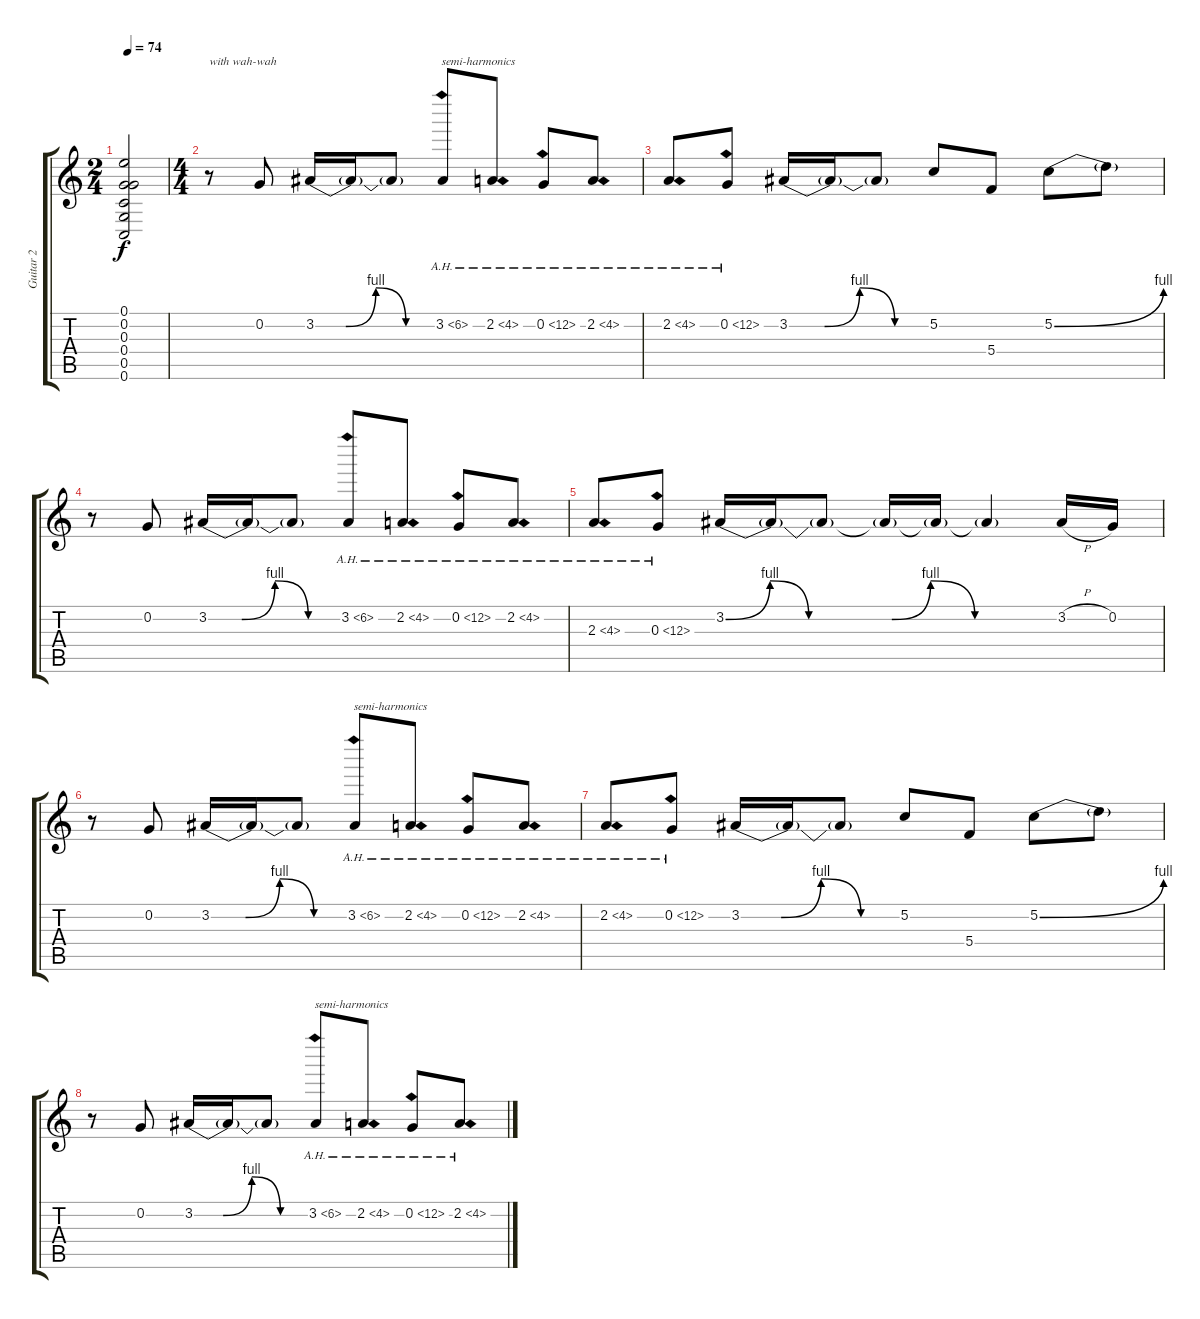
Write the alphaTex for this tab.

\track ("Guitar 2" "Guitar 2") {instrument overdrivenguitar}
\staff {score tabs}
\tuning (E4 G3 G3 C3 G2 C2) {hide}
\ts (2 4)
\tempo 74
\clef g2
\ks c
(0.1{t} 0.2{t} 0.3{t} 0.4{t} 0.5{t} 0.6{t}).2{dy f} |
\ts (4 4)
r.8{txt "with wah-wah"} 0.2.8{volume 12} 3.2{be (custom 0 0 15 0 30 4 45 0 60 0)}.16 3.2{t}.16 3.2{t}.8 3.2{ah 3}.8{txt "semi-harmonics"} 2.2{ah 2}.8 0.2{ah 12}.8 2.2{ah 2}.8 |
2.2{ah 2}.8 0.2{ah 12}.8 3.2{be (custom 0 0 15 0 30 4 45 0 60 0)}.16 3.2{t}.16 3.2{t}.8 5.2.8 5.4.8 5.2{be (bend 0 0 60 4)}.8 5.2{t}.8 |
r.8 0.2.8{volume 12} 3.2{be (custom 0 0 15 0 30 4 45 0 60 0)}.16 3.2{t}.16 3.2{t}.8 3.2{ah 3}.8 2.2{ah 2}.8 0.2{ah 12}.8 2.2{ah 2}.8 |
2.3{ah 2}.8 0.3{ah 12}.8 3.2{be (custom 0 0 8 4 15 0 30 0 37 4 45 0 60 0)}.16 3.2{t}.16 3.2{t}.8 3.2{t}.16 3.2{t}.16 3.2{t}.4 3.2{h}.16 0.2.16 |
r.8 0.2.8{volume 12} 3.2{be (custom 0 0 15 0 30 4 45 0 60 0)}.16 3.2{t}.16 3.2{t}.8 3.2{ah 3}.8{txt "semi-harmonics"} 2.2{ah 2}.8 0.2{ah 12}.8 2.2{ah 2}.8 |
2.2{ah 2}.8 0.2{ah 12}.8 3.2{be (custom 0 0 15 0 30 4 45 0 60 0)}.16 3.2{t}.16 3.2{t}.8 5.2.8 5.4.8 5.2{be (bend 0 0 60 4)}.8 5.2{t}.8 |
r.8 0.2.8{volume 12} 3.2{be (custom 0 0 15 0 30 4 45 0 60 0)}.16 3.2{t}.16 3.2{t}.8 3.2{ah 3}.8{txt "semi-harmonics"} 2.2{ah 2}.8 0.2{ah 12}.8 2.2{ah 2}.8
